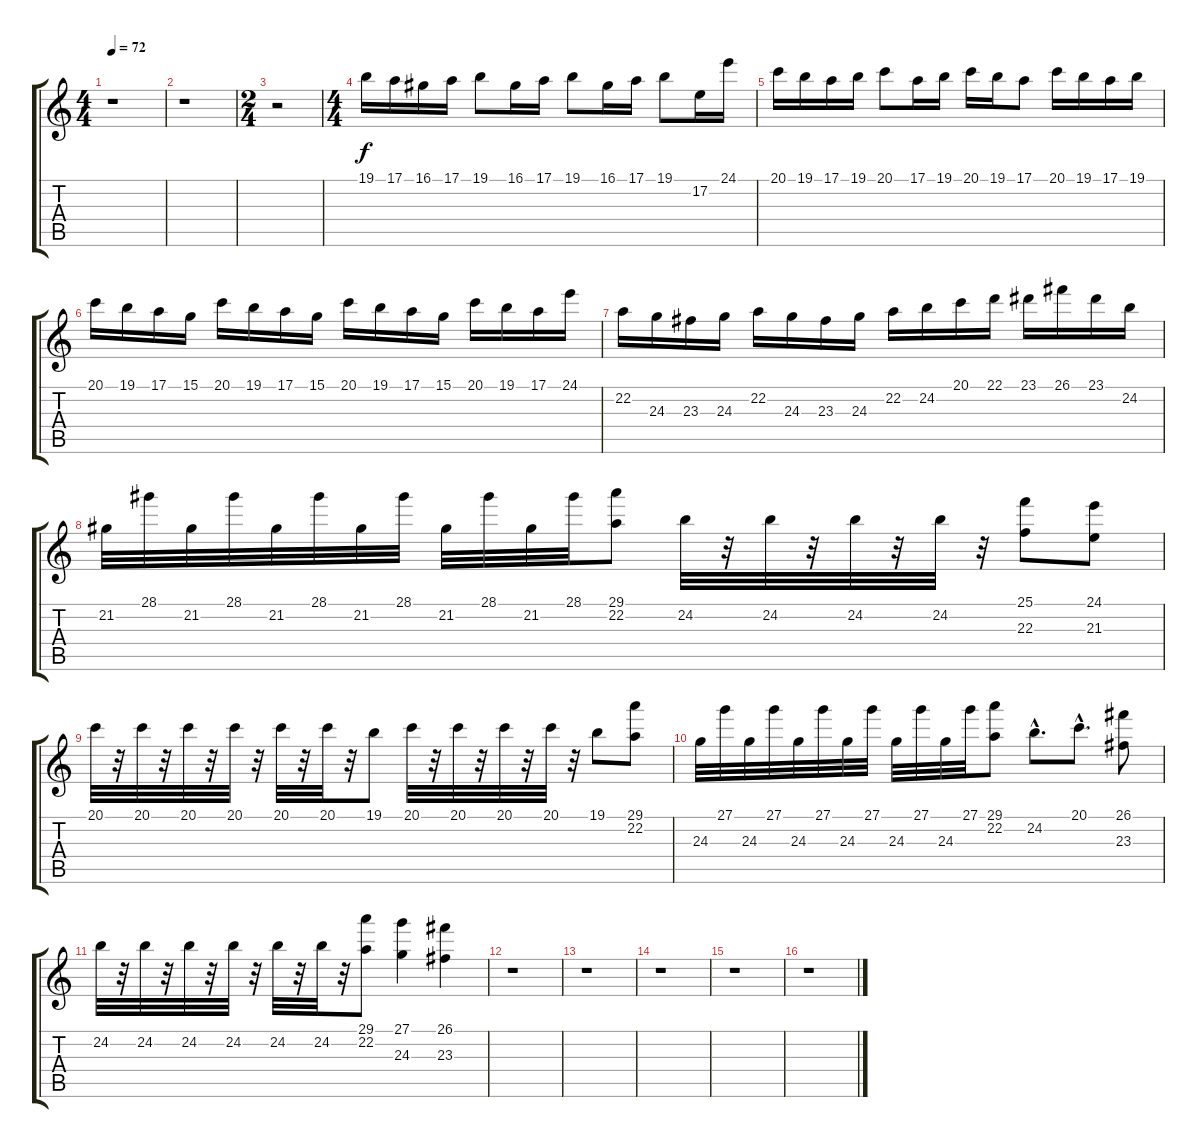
\track "" {instrument acousticgrandpiano}
\staff {score tabs}
\tuning (E4 B3 G3 D3 A2 E2) {hide}
\ts (4 4)
\tempo 72
\clef g2
\ks c
r.1{dy f} |
r.1 |
\ts (2 4)
r.2 |
\ts (4 4)
19.1.16 17.1.16 16.1.16 17.1.16 19.1.8 16.1.16 17.1.16 19.1.8 16.1.16 17.1.16 19.1.8 17.2.16 24.1.16 |
20.1.16 19.1.16 17.1.16 19.1.16 20.1.8 17.1.16 19.1.16 20.1.16 19.1.16 17.1.8 20.1.16 19.1.16 17.1.16 19.1.16 |
20.1.16 19.1.16 17.1.16 15.1.16 20.1.16 19.1.16 17.1.16 15.1.16 20.1.16 19.1.16 17.1.16 15.1.16 20.1.16 19.1.16 17.1.16 24.1.16 |
22.2.16 24.3.16 23.3.16 24.3.16 22.2.16 24.3.16 23.3.16 24.3.16 22.2.16 24.2.16 20.1.16 22.1.16 23.1.16 26.1.16 23.1.16 24.2.16 |
21.2.32 28.1.32 21.2.32 28.1.32 21.2.32 28.1.32 21.2.32 28.1.32 21.2.32 28.1.32 21.2.32 28.1.32 (29.1 22.2).8 24.2.32 r.32 24.2.32 r.32 24.2.32 r.32 24.2.32 r.32 (25.1 22.3).8 (24.1 21.3).8 |
20.1.32 r.32 20.1.32 r.32 20.1.32 r.32 20.1.32 r.32 20.1.32 r.32 20.1.32 r.32 19.1.8 20.1.32 r.32 20.1.32 r.32 20.1.32 r.32 20.1.32 r.32 19.1.8 (29.1 22.2).8 |
24.3.32 27.1.32 24.3.32 27.1.32 24.3.32 27.1.32 24.3.32 27.1.32 24.3.32 27.1.32 24.3.32 27.1.32 (29.1 22.2).8 24.2{hac}.8{d} 20.1{hac}.8{d} (26.1 23.3).8 |
24.2.32 r.32 24.2.32 r.32 24.2.32 r.32 24.2.32 r.32 24.2.32 r.32 24.2.32 r.32 (29.1 22.2).8 (27.1 24.3).4 (26.1 23.3).4 |
r.1 |
r.1 |
r.1 |
r.1 |
r.1
